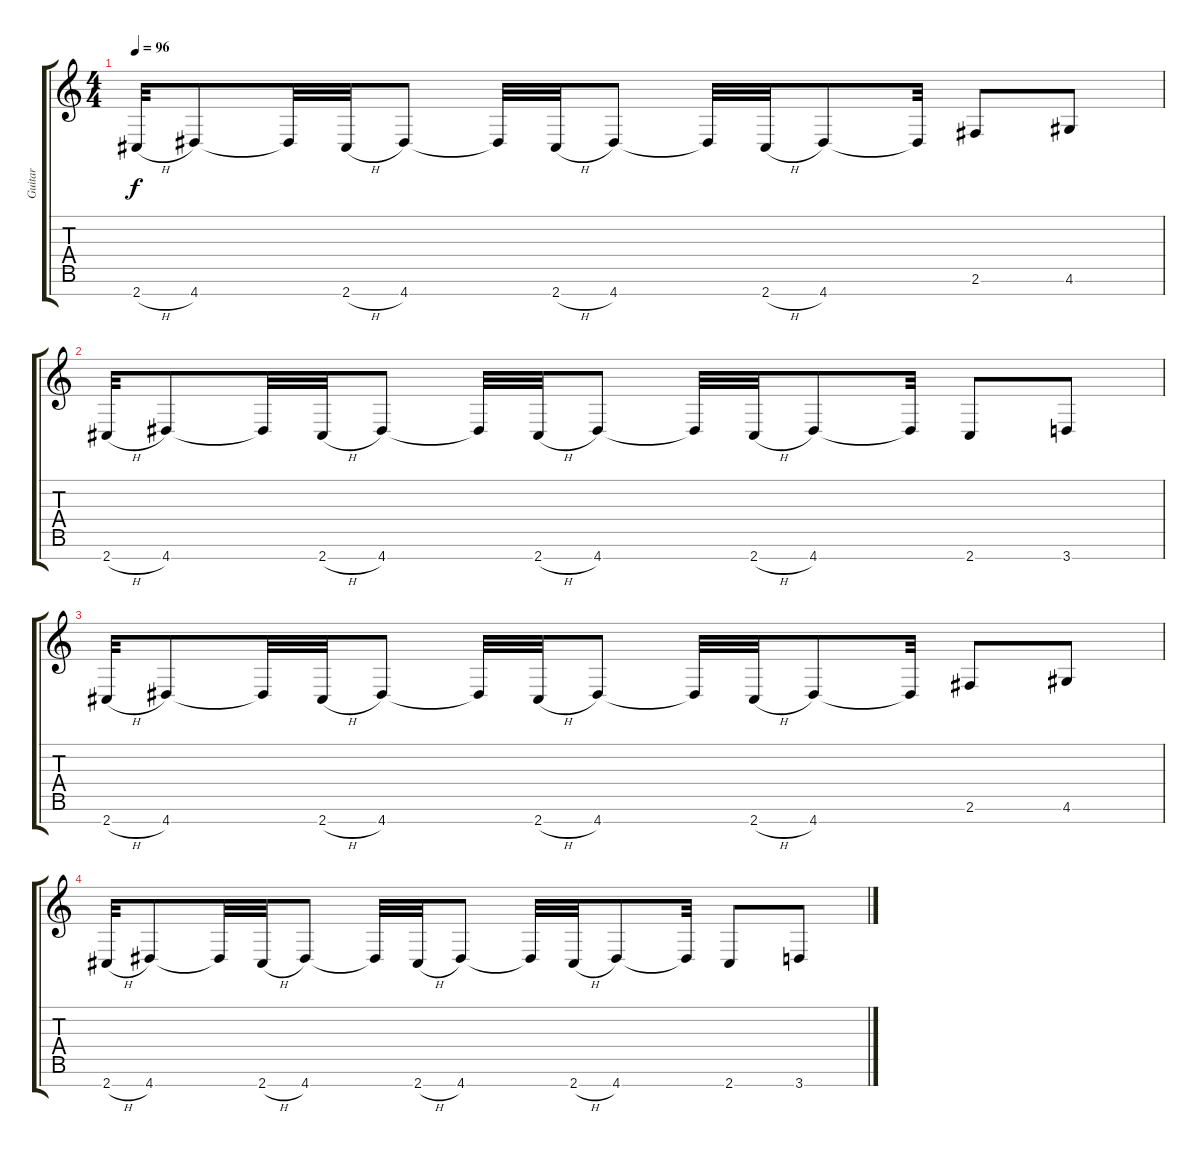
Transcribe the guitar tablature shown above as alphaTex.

\track ("Guitar" "Guitar") {instrument electricguitarjazz}
\staff {score tabs}
\tuning (E4 B3 G3 D3 A2 E2 B1) {hide}
\ts (4 4)
\tempo 96
\clef g2
\ks c
2.7{h}.32{dy f} 4.7.8 4.7{t}.32 2.7{h}.32 4.7.8 4.7{t}.32 2.7{h}.32 4.7.8 4.7{t}.32 2.7{h}.32 4.7.8 4.7{t}.32 2.6.8 4.6.8 |
2.7{h}.32 4.7.8 4.7{t}.32 2.7{h}.32 4.7.8 4.7{t}.32 2.7{h}.32 4.7.8 4.7{t}.32 2.7{h}.32 4.7.8 4.7{t}.32 2.7.8 3.7.8 |
2.7{h}.32 4.7.8 4.7{t}.32 2.7{h}.32 4.7.8 4.7{t}.32 2.7{h}.32 4.7.8 4.7{t}.32 2.7{h}.32 4.7.8 4.7{t}.32 2.6.8 4.6.8 |
2.7{h}.32 4.7.8 4.7{t}.32 2.7{h}.32 4.7.8 4.7{t}.32 2.7{h}.32 4.7.8 4.7{t}.32 2.7{h}.32 4.7.8 4.7{t}.32 2.7.8 3.7.8
